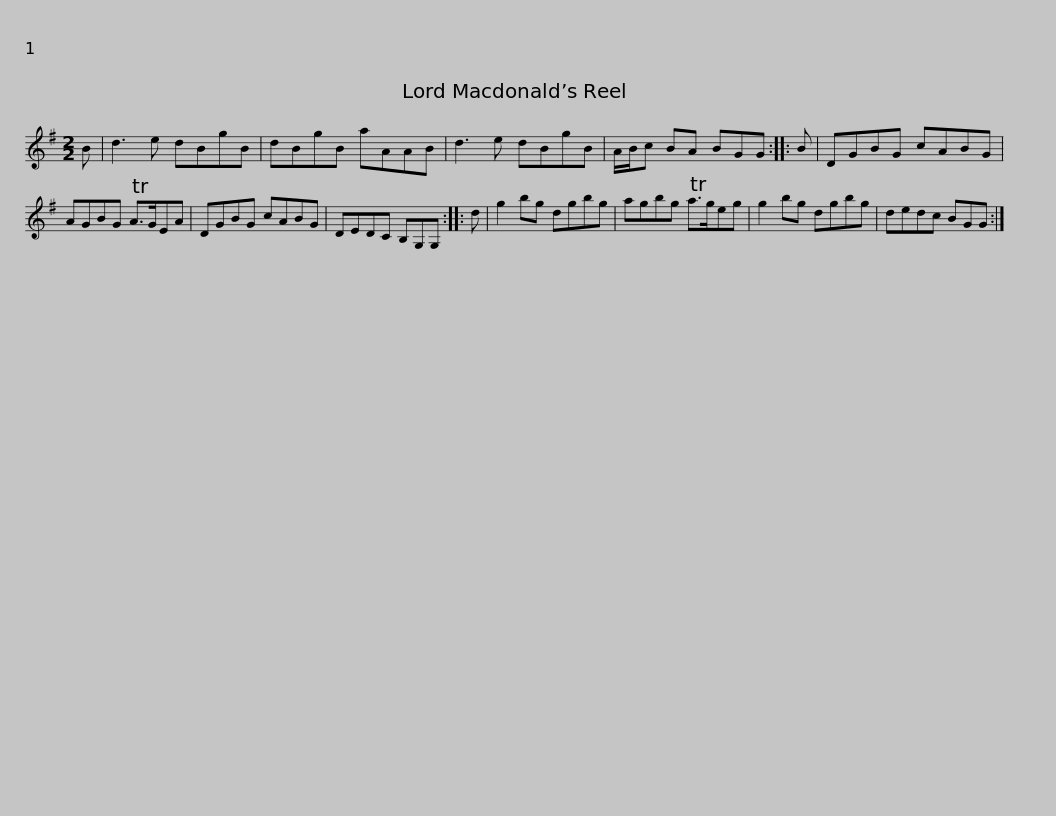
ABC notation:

X:1
L:1/8
M:2/2
I:linebreak $
K:G
V:1 treble
V:1
 B | d3 e dBgB | dBgB aAAB | d3 e dBgB | A/B/c BA BGG :: %5
 B | DGBG cABG |$ AGBG TA>GEA | DGBG cABG | DEDC B,G,G, :: %10
 d | g2 bg dgbg | agbg Ta>geg |$ g2 bg dgbg | dedc BGG :| %15
